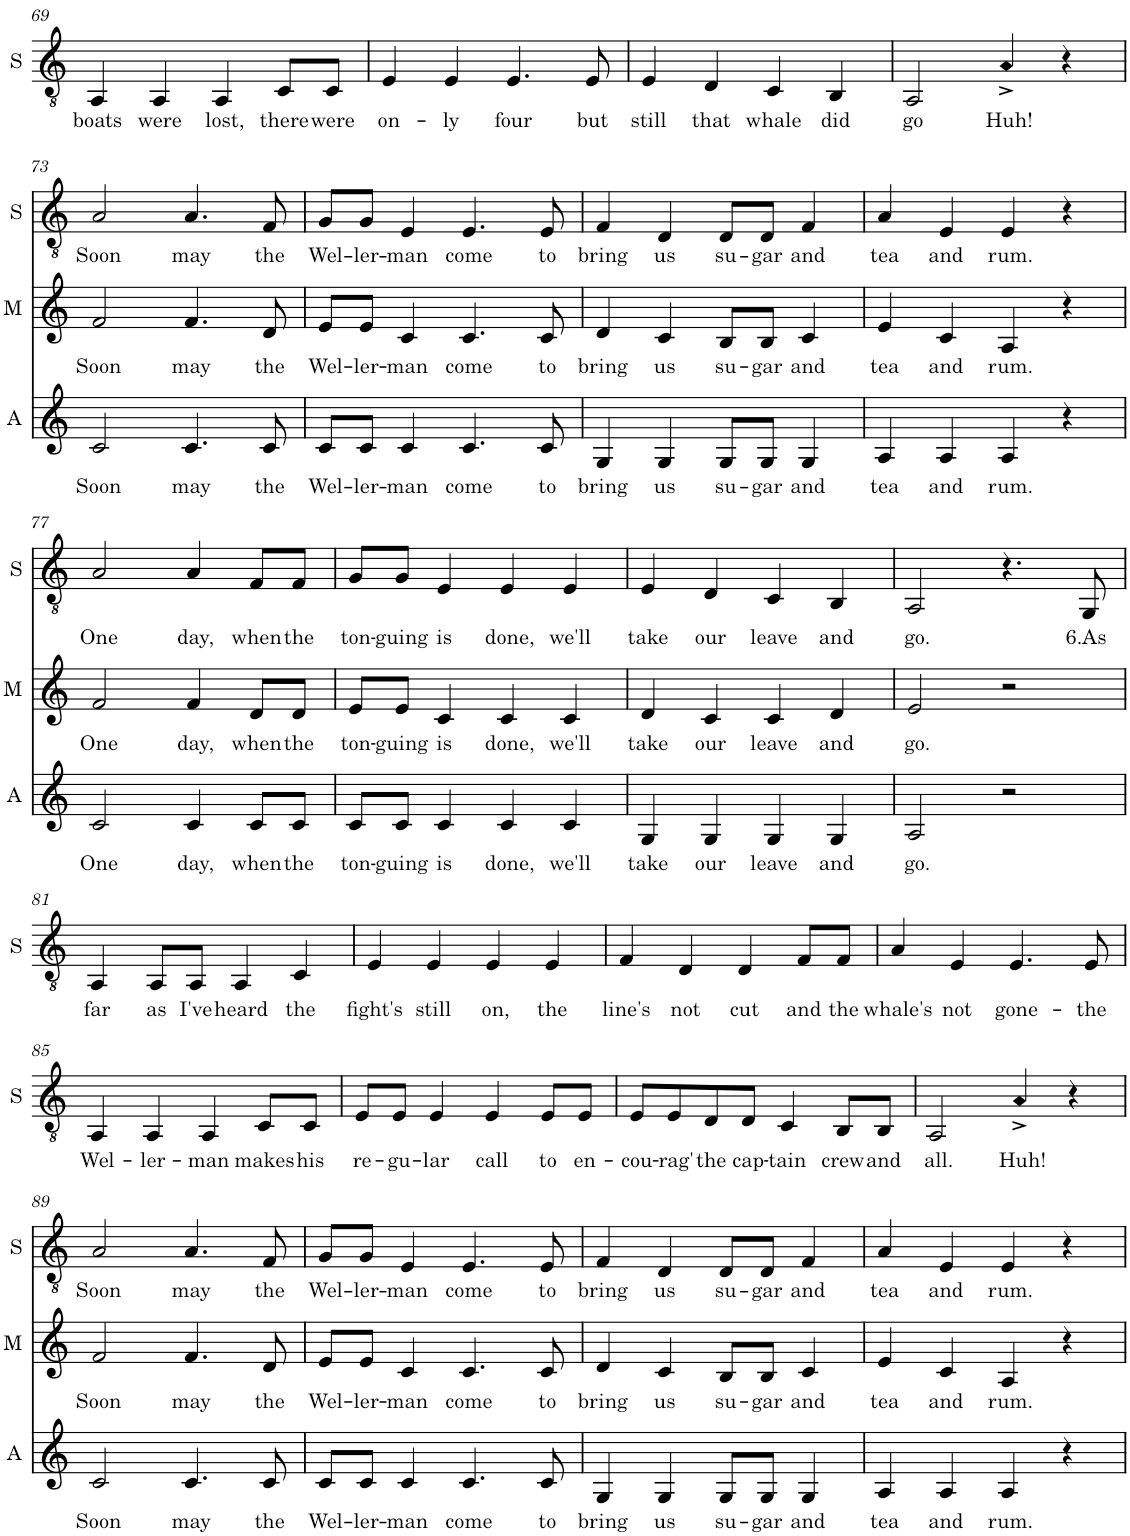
**kern	**kern	**kern	**kern	**kern	**kern	**kern	**kern	**kern	**dynam	**kern	**text	**kern	**text	**kern	**text
*part10	*part9	*part8	*part8	*part7	*part6	*part5	*part4	*part4	*part4	*part3	*part3	*part2	*part2	*part1	*part1
*staff12	*staff11	*staff10	*staff9	*staff8	*staff7	*staff6	*staff5	*staff4	*staff4/5	*staff3	*staff3	*staff2	*staff2	*staff1	*staff1
*I"Violoncelle	*I"Saxophone Alto	*I"Piano 2	*	*I"Violon	*I"Clarinette en Sib	*I"Flûte	*I"Piano	*	*	*I"Alto	*	*I"Mezzo	*	*I"S	*
*I'Vlc	*I'Sax. A.	*I'Pia. 2	*	*I'Vln.	*I'Clar. en Sib	*I'Fl.	*I'Pia.	*	*	*I'A	*	*I'M	*	*I'S	*
!!LO:PB:g=z
*clefGvv2	*clefG2	*clefGvv2	*clefG2	*clefG2	*clefG2	*clefG2	*clefGvv2	*clefGv2	*	*clefG2	*	*clefG2	*	*clefGv2	*
*	*Trd5c9	*	*	*	*Trd1c2	*	*	*	*	*	*	*	*	*	*
*k[]	*k[]	*k[]	*k[]	*k[]	*k[]	*k[]	*k[]	*k[]	*	*k[]	*	*k[]	*	*k[]	*
*M2/2	*M2/2	*M2/2	*M2/2	*M2/2	*M2/2	*M2/2	*M2/2	*M2/2	*	*M2/2	*	*M2/2	*	*M2/2	*
*met(c|)	*met(c|)	*met(c|)	*met(c|)	*met(c|)	*met(c|)	*met(c|)	*met(c|)	*met(c|)	*	*met(c|)	*	*met(c|)	*	*met(c|)	*
=69	=69	=69	=69	=69	=69	=69	=69	=69	=69	=69	=69	=69	=69	=69	=69
!	!	!	!	!	!	!	!	!	!	!	!	!	!	!	!LO:LY:b
[1AA	1r	1r	1r	1r	1r	1r	1AAA 1EE	4AA	.	1r	.	1r	.	4AA/	boats
!	!	!	!	!	!	!	!	!	!	!	!	!	!	!	!LO:LY:b
.	.	.	.	.	.	.	.	4AA	.	.	.	.	.	4AA/	were
!	!	!	!	!	!	!	!	!	!	!	!	!	!	!	!LO:LY:b
.	.	.	.	.	.	.	.	4AA	.	.	.	.	.	4AA/	lost,
!	!	!	!	!	!	!	!	!	!	!	!	!	!	!	!LO:LY:b
.	.	.	.	.	.	.	.	4C	.	.	.	.	.	8C/L	there
!	!	!	!	!	!	!	!	!	!	!	!	!	!	!	!LO:LY:b
.	.	.	.	.	.	.	.	.	.	.	.	.	.	8C/J	were
=70	=70	=70	=70	=70	=70	=70	=70	=70	=70	=70	=70	=70	=70	=70	=70
!	!	!	!	!	!	!	!	!	!	!	!	!	!	!	!LO:LY:b
1AA]	1r	1r	1r	1r	1r	1r	1AA 1C	4E	.	1r	.	1r	.	4E/	on-
!	!	!	!	!	!	!	!	!	!	!	!	!	!	!	!LO:LY:b
.	.	.	.	.	.	.	.	4E	.	.	.	.	.	4E/	-ly
!	!	!	!	!	!	!	!	!	!	!	!	!	!	!	!LO:LY:b
.	.	.	.	.	.	.	.	4E	.	.	.	.	.	4.E/	four
.	.	.	.	.	.	.	.	4E	.	.	.	.	.	.	.
!	!	!	!	!	!	!	!	!	!	!	!	!	!	!	!LO:LY:b
.	.	.	.	.	.	.	.	.	.	.	.	.	.	8E/	but
=71	=71	=71	=71	=71	=71	=71	=71	=71	=71	=71	=71	=71	=71	=71	=71
!	!	!	!	!	!	!	!	!	!LO:HP:b	!	!	!	!	!	!LO:LY:b
1E	1r	1r	1r	1r	1r	1r	2DD	4D	<	1r	.	1r	.	4E/	still
!	!	!	!	!	!	!	!	!	!	!	!	!	!	!	!LO:LY:b
.	.	.	.	.	.	.	.	4D	.	.	.	.	.	4D/	that
!	!	!	!	!	!	!	!	!	!	!	!	!	!	!	!LO:LY:b
.	.	.	.	.	.	.	4CC 4GG	8C/L	.	.	.	.	.	4C/	whale
.	.	.	.	.	.	.	.	8C/J	.	.	.	.	.	.	.
!	!	!	!	!	!	!	!	!	!	!	!	!	!	!	!LO:LY:b
.	.	.	.	.	.	.	4DD 4AA	4BB	.	.	.	.	.	4BB/	did
.	.	.	.	.	.	.	.	.	[	.	.	.	.	.	.
=72	=72	=72	=72	=72	=72	=72	=72	=72	=72	=72	=72	=72	=72	=72	=72
!	!	!	!	!	!	!	!	!	!LO:DY:b	!	!	!	!	!	!LO:LY:b
1A	1r	1r	1r	1r	1r	1r	4.AAA 4.EE	1AA	mf	2r	.	2r	.	2AA/	go
.	.	.	.	.	.	.	8AAA	.	.	.	.	.	.	.	.
!	!	!	!	!	!	!	!	!	!	!	!	!	!	!LO:N:head=diamond	!LO:LY:b
.	.	.	.	.	.	.	2AAA^^ 2EE^^	.	.	4r	.	4r	.	4A^/	Huh!
.	.	.	.	.	.	.	.	.	.	4r	.	4r	.	4r	.
!!LO:LB:g=z
=73	=73	=73	=73	=73	=73	=73	=73	=73	=73	=73	=73	=73	=73	=73	=73
*	*	*	*	*	*	*	*	*	*	*clefG2	*	*	*	*	*
!	!	!	!	!	!	!	!	!	!	!	!LO:LY:b	!	!LO:LY:b	!	!LO:LY:b
2A	1f	2FF	2a	2a	2a	1ff	4.FF	2F 2A 2c	.	2c/	Soon	2f/	Soon	2A/	Soon
.	.	.	.	.	.	.	8FF	.	.	.	.	.	.	.	.
!	!	!	!	!	!	!	!	!	!	!	!LO:LY:b	!	!LO:LY:b	!	!LO:LY:b
4.A	.	2F	4.a	4.a	4.a	.	4F	4.A	.	4.c/	may	4.f/	may	4.A/	may
.	.	.	.	.	.	.	4FF	.	.	.	.	.	.	.	.
!	!	!	!	!	!	!	!	!	!	!	!LO:LY:b	!	!LO:LY:b	!	!LO:LY:b
8F	.	.	8f	8f	8f	.	.	8F	.	8c/	the	8d/	the	8F/	the
=74	=74	=74	=74	=74	=74	=74	=74	=74	=74	=74	=74	=74	=74	=74	=74
!	!	!	!	!	!	!	!	!	!	!	!LO:LY:b	!	!LO:LY:b	!	!LO:LY:b
8G\L	1c	2C	8g/L	8g/L	8g/L	1cc	4.CC	8C/ 8E/ 8G/L	.	8c/L	Wel-	8e/L	Wel-	8G/L	Wel-
!	!	!	!	!	!	!	!	!	!	!	!LO:LY:b	!	!LO:LY:b	!	!LO:LY:b
8G\J	.	.	8g/J	8g/J	8g/J	.	.	8G/J	.	8c/J	-ler-	8e/J	-ler-	8G/J	-ler-
!	!	!	!	!	!	!	!	!	!	!	!LO:LY:b	!	!LO:LY:b	!	!LO:LY:b
4E	.	.	4e	4e	4e	.	.	4E	.	4c/	-man	4c/	-man	4E/	-man
.	.	.	.	.	.	.	8CC	.	.	.	.	.	.	.	.
!	!	!	!	!	!	!	!	!	!	!	!LO:LY:b	!	!LO:LY:b	!	!LO:LY:b
4.E	.	2c	4.e	4.e	4.e	.	4C	4.E	.	4.c/	come	4.c/	come	4.E/	come
.	.	.	.	.	.	.	4CC	.	.	.	.	.	.	.	.
!	!	!	!	!	!	!	!	!	!	!	!LO:LY:b	!	!LO:LY:b	!	!LO:LY:b
8E	.	.	8e	8e	8e	.	.	8E	.	8c/	to	8c/	to	8E/	to
=75	=75	=75	=75	=75	=75	=75	=75	=75	=75	=75	=75	=75	=75	=75	=75
!	!	!	!	!	!	!	!	!	!	!	!LO:LY:b	!	!LO:LY:b	!	!LO:LY:b
4F	1d	2DD	4f	4f	4f	1dd	4.DD	4D 4F 4A	.	4G/	bring	4d/	bring	4F/	bring
!	!	!	!	!	!	!	!	!	!	!	!LO:LY:b	!	!LO:LY:b	!	!LO:LY:b
4D	.	.	4d	4d	4d	.	.	4D	.	4G/	us	4c/	us	4D/	us
.	.	.	.	.	.	.	8DD	.	.	.	.	.	.	.	.
!	!	!	!	!	!	!	!	!	!	!	!LO:LY:b	!	!LO:LY:b	!	!LO:LY:b
8D\L	.	2D	8d/L	8d/L	8d/L	.	4DD	8D/L	.	8G/L	su-	8B/L	su-	8D/L	su-
!	!	!	!	!	!	!	!	!	!	!	!LO:LY:b	!	!LO:LY:b	!	!LO:LY:b
8D\J	.	.	8d/J	8d/J	8d/J	.	.	8E/J	.	8G/J	-gar	8B/J	-gar	8D/J	-gar
!	!	!	!	!	!	!	!	!	!	!	!LO:LY:b	!	!LO:LY:b	!	!LO:LY:b
4F	.	.	4f	4f	4f	.	4DD	4F	.	4G/	and	4c/	and	4F/	and
=76	=76	=76	=76	=76	=76	=76	=76	=76	=76	=76	=76	=76	=76	=76	=76
!	!	!	!	!	!	!	!	!	!	!	!LO:LY:b	!	!LO:LY:b	!	!LO:LY:b
4A	1A	2AA	4a	4a	4a	1a	4.AAA	4A 4c 4e	.	4A/	tea	4e/	tea	4A/	tea
!	!	!	!	!	!	!	!	!	!	!	!LO:LY:b	!	!LO:LY:b	!	!LO:LY:b
4E	.	.	4e	4e	4e	.	.	4E	.	4A/	and	4c/	and	4E/	and
.	.	.	.	.	.	.	8AAA	.	.	.	.	.	.	.	.
!	!	!	!	!	!	!	!	!	!	!	!LO:LY:b	!	!LO:LY:b	!	!LO:LY:b
4E	.	2A	4e	4e	4e	.	4AA	2E	.	4A/	rum.	4A/	rum.	4E/	rum.
4r	.	.	4r	4r	4r	.	4AAA	.	.	4r	.	4r	.	4r	.
!!LO:LB:g=z
=77	=77	=77	=77	=77	=77	=77	=77	=77	=77	=77	=77	=77	=77	=77	=77
!	!	!	!	!	!	!	!	!	!	!	!LO:LY:b	!	!LO:LY:b	!	!LO:LY:b
2A	1f	2FF	2a	2a	2a	1ff	4.FF	2F 2A 2c	.	2c/	One	2f/	One	2A/	One
.	.	.	.	.	.	.	8FF	.	.	.	.	.	.	.	.
!	!	!	!	!	!	!	!	!	!	!	!LO:LY:b	!	!LO:LY:b	!	!LO:LY:b
4A	.	2F	4a	4a	4a	.	4F	4A	.	4c/	day,	4f/	day,	4A/	day,
!	!	!	!	!	!	!	!	!	!	!	!LO:LY:b	!	!LO:LY:b	!	!LO:LY:b
8F\L	.	.	8f/L	8f/L	8f/L	.	4FF	8F/L	.	8c/L	when	8d/L	when	8F/L	when
!	!	!	!	!	!	!	!	!	!	!	!LO:LY:b	!	!LO:LY:b	!	!LO:LY:b
8F\J	.	.	8f/J	8f/J	8f/J	.	.	8F/J	.	8c/J	the	8d/J	the	8F/J	the
=78	=78	=78	=78	=78	=78	=78	=78	=78	=78	=78	=78	=78	=78	=78	=78
!	!	!	!	!	!	!	!	!	!	!	!LO:LY:b	!	!LO:LY:b	!	!LO:LY:b
8G\L	1c	2CC	8g/L	8g/L	8g/L	1cc	4.CC	8C/ 8E/ 8G/L	.	8c/L	ton-	8e/L	ton-	8G/L	ton-
!	!	!	!	!	!	!	!	!	!	!	!LO:LY:b	!	!LO:LY:b	!	!LO:LY:b
8G\J	.	.	8g/J	8g/J	8g/J	.	.	8G/J	.	8c/J	-guing	8e/J	-guing	8G/J	-guing
!	!	!	!	!	!	!	!	!	!	!	!LO:LY:b	!	!LO:LY:b	!	!LO:LY:b
4E	.	.	4e	4e	4e	.	.	4E	.	4c/	is	4c/	is	4E/	is
.	.	.	.	.	.	.	8CC	.	.	.	.	.	.	.	.
!	!	!	!	!	!	!	!	!	!	!	!LO:LY:b	!	!LO:LY:b	!	!LO:LY:b
4E	.	2C	4e	4e	4e	.	4C	4E	.	4c/	done,	4c/	done,	4E/	done,
!	!	!	!	!	!	!	!	!	!	!	!LO:LY:b	!	!LO:LY:b	!	!LO:LY:b
4E	.	.	4e	4e	4e	.	4CC	4E	.	4c/	we'll	4c/	we'll	4E/	we'll
=79	=79	=79	=79	=79	=79	=79	=79	=79	=79	=79	=79	=79	=79	=79	=79
!	!	!	!	!	!	!	!	!	!	!	!LO:LY:b	!	!LO:LY:b	!	!LO:LY:b
4E	[1e	4EE	4e	4e	4e	1ee	2DD	4D 4F 4A	.	4G/	take	4d/	take	4E/	take
!	!	!	!	!	!	!	!	!	!	!	!LO:LY:b	!	!LO:LY:b	!	!LO:LY:b
4F	.	4DD	4f	4f	4f	.	.	4D	.	4G/	our	4c/	our	4D/	our
!	!	!	!	!	!	!	!	!	!	!	!LO:LY:b	!	!LO:LY:b	!	!LO:LY:b
4E	.	4CC	4e	4e	4e	.	4CC	4C 4E	.	4G/	leave	4c/	leave	4C/	leave
!	!	!	!	!	!	!	!	!	!	!	!LO:LY:b	!	!LO:LY:b	!	!LO:LY:b
4D	.	4BBB	4d	4d	4d	.	4BBB	4BB	.	4G/	and	4d/	and	4BB/	and
=80	=80	=80	=80	=80	=80	=80	=80	=80	=80	=80	=80	=80	=80	=80	=80
*	*	*	*	*	*	*	*^	*	*	*	*	*	*	*	*
!	!	!	!	!	!	!	!	!	!	!LO:HP:b	!	!LO:LY:b	!	!LO:LY:b	!	!LO:LY:b
*	*	*	*	*	*	*	*	*	*	*	*	*	*	*	*^	*
!	!	!	!	!	!	!	!	!	!	!LO:DY:n=1:b	!	!	!	!	!	!	!
2E	1e]	2AAA	2e	2e	2e	2a	4EE	2AAA 2EE	2AA 2A	< p	2A/	go.	2e/	go.	2AA/	2.ryy	go.
.	.	.	.	.	.	.	4DD	.	.	.	.	.	.	.	.	.	.
2r	.	2AAA	2r	2r	2r	2r	4CC	2r	4C	.	2r	.	2r	.	4.r	.	.
.	.	.	.	.	.	.	4BBB	.	4BB	.	.	.	.	.	.	8ryy	.
!	!	!	!	!	!	!	!	!	!	!	!	!	!	!	!	!	!LO:LY:b
.	.	.	.	.	.	.	.	.	.	.	.	.	.	.	8GG/	8ryy	6.As
*	*	*	*	*	*	*	*v	*v	*	*	*	*	*	*	*v	*v	*
.	.	.	.	.	.	.	.	.	[	.	.	.	.	.	.
!!LO:LB:g=z
=81	=81	=81	=81	=81	=81	=81	=81	=81	=81	=81	=81	=81	=81	=81	=81
!	!	!	!	!	!	!	!	!	!	!	!	!	!	!	!LO:LY:b
[1AA	1r	1r	1r	1r	1r	4a	1r	1r	.	1r	.	1r	.	4AA/	far
!	!	!	!	!	!	!	!	!	!	!	!	!	!	!	!LO:LY:b
.	.	.	.	.	.	8a/L	.	.	.	.	.	.	.	8AA/L	as
!	!	!	!	!	!	!	!	!	!	!	!	!	!	!	!LO:LY:b
.	.	.	.	.	.	8a/J	.	.	.	.	.	.	.	8AA/J	I've
!	!	!	!	!	!	!	!	!	!	!	!	!	!	!	!LO:LY:b
.	.	.	.	.	.	4a	.	.	.	.	.	.	.	4AA/	heard
!	!	!	!	!	!	!	!	!	!	!	!	!	!	!	!LO:LY:b
.	.	.	.	.	.	4cc	.	.	.	.	.	.	.	4C/	the
=82	=82	=82	=82	=82	=82	=82	=82	=82	=82	=82	=82	=82	=82	=82	=82
!	!	!	!	!	!	!	!	!	!	!	!	!	!	!	!LO:LY:b
1AA]	1r	1r	1r	1r	1r	4ee	1r	1r	.	1r	.	1r	.	4E/	fight's
!	!	!	!	!	!	!	!	!	!	!	!	!	!	!	!LO:LY:b
.	.	.	.	.	.	4ee	.	.	.	.	.	.	.	4E/	still
!	!	!	!	!	!	!	!	!	!	!	!	!	!	!	!LO:LY:b
.	.	.	.	.	.	4ee	.	.	.	.	.	.	.	4E/	on,
!	!	!	!	!	!	!	!	!	!	!	!	!	!	!	!LO:LY:b
.	.	.	.	.	.	4ee	.	.	.	.	.	.	.	4E/	the
=83	=83	=83	=83	=83	=83	=83	=83	=83	=83	=83	=83	=83	=83	=83	=83
!	!	!	!	!	!	!	!	!	!	!	!	!	!	!	!LO:LY:b
1DD	1r	1r	1r	1r	1r	4ff	1r	1r	.	1r	.	1r	.	4F/	line's
!	!	!	!	!	!	!	!	!	!	!	!	!	!	!	!LO:LY:b
.	.	.	.	.	.	8dd\L	.	.	.	.	.	.	.	4D/	not
.	.	.	.	.	.	8dd\J	.	.	.	.	.	.	.	.	.
!	!	!	!	!	!	!	!	!	!	!	!	!	!	!	!LO:LY:b
.	.	.	.	.	.	4dd	.	.	.	.	.	.	.	4D/	cut
!	!	!	!	!	!	!	!	!	!	!	!	!	!	!	!LO:LY:b
.	.	.	.	.	.	8ff\L	.	.	.	.	.	.	.	8F/L	and
!	!	!	!	!	!	!	!	!	!	!	!	!	!	!	!LO:LY:b
.	.	.	.	.	.	8ff\J	.	.	.	.	.	.	.	8F/J	the
=84	=84	=84	=84	=84	=84	=84	=84	=84	=84	=84	=84	=84	=84	=84	=84
!	!	!	!	!	!	!	!	!	!	!	!	!	!	!	!LO:LY:b
1AA	1r	1r	1r	1r	1r	8aa\L	1r	1r	.	1r	.	1r	.	4A/	whale's
.	.	.	.	.	.	8aa\J	.	.	.	.	.	.	.	.	.
!	!	!	!	!	!	!	!	!	!	!	!	!	!	!	!LO:LY:b
.	.	.	.	.	.	4ee	.	.	.	.	.	.	.	4E/	not
!	!	!	!	!	!	!	!	!	!	!	!	!	!	!	!LO:LY:b
.	.	.	.	.	.	4ee	.	.	.	.	.	.	.	4.E/	gone-
.	.	.	.	.	.	8r	.	.	.	.	.	.	.	.	.
!	!	!	!	!	!	!	!	!	!	!	!	!	!	!	!LO:LY:b
.	.	.	.	.	.	8ee	.	.	.	.	.	.	.	8E/	-the
!!LO:LB:g=z
=85	=85	=85	=85	=85	=85	=85	=85	=85	=85	=85	=85	=85	=85	=85	=85
!	!	!	!	!	!	!	!	!	!	!	!	!	!	!	!LO:LY:b
[1AA	1r	1r	1r	4A	[1e	4a	1r	1r	.	1r	.	1r	.	4AA/	Wel-
!	!	!	!	!	!	!	!	!	!	!	!	!	!	!	!LO:LY:b
.	.	.	.	4A	.	4a	.	.	.	.	.	.	.	4AA/	-ler-
!	!	!	!	!	!	!	!	!	!	!	!	!	!	!	!LO:LY:b
.	.	.	.	4A	.	4a	.	.	.	.	.	.	.	4AA/	-man
!	!	!	!	!	!	!	!	!	!	!	!	!	!	!	!LO:LY:b
.	.	.	.	4c	.	4cc	.	.	.	.	.	.	.	8C/L	makes
!	!	!	!	!	!	!	!	!	!	!	!	!	!	!	!LO:LY:b
.	.	.	.	.	.	.	.	.	.	.	.	.	.	8C/J	his
=86	=86	=86	=86	=86	=86	=86	=86	=86	=86	=86	=86	=86	=86	=86	=86
!	!	!	!	!	!	!	!	!	!	!	!	!	!	!	!LO:LY:b
1AA]	1r	1r	1r	4e	1e]	4ee	1r	1r	.	1r	.	1r	.	8E/L	re-
!	!	!	!	!	!	!	!	!	!	!	!	!	!	!	!LO:LY:b
.	.	.	.	.	.	.	.	.	.	.	.	.	.	8E/J	-gu-
!	!	!	!	!	!	!	!	!	!	!	!	!	!	!	!LO:LY:b
.	.	.	.	4e	.	4ee	.	.	.	.	.	.	.	4E/	-lar
!	!	!	!	!	!	!	!	!	!	!	!	!	!	!	!LO:LY:b
.	.	.	.	4e	.	4ee	.	.	.	.	.	.	.	4E/	call
!	!	!	!	!	!	!	!	!	!	!	!	!	!	!	!LO:LY:b
.	.	.	.	4e	.	4ee	.	.	.	.	.	.	.	8E/L	to
!	!	!	!	!	!	!	!	!	!	!	!	!	!	!	!LO:LY:b
.	.	.	.	.	.	.	.	.	.	.	.	.	.	8E/J	en-
=87	=87	=87	=87	=87	=87	=87	=87	=87	=87	=87	=87	=87	=87	=87	=87
!	!	!	!	!	!	!	!	!	!	!	!	!	!	!	!LO:LY:b
1E	1r	1r	1r	4e	1e	4ee	1r	1r	.	1r	.	1r	.	8E/L	-cou-
!	!	!	!	!	!	!	!	!	!	!	!	!	!	!	!LO:LY:b
.	.	.	.	.	.	.	.	.	.	.	.	.	.	8E/	-rag'
!	!	!	!	!	!	!	!	!	!	!	!	!	!	!	!LO:LY:b
.	.	.	.	4d	.	4dd	.	.	.	.	.	.	.	8D/	the
!	!	!	!	!	!	!	!	!	!	!	!	!	!	!	!LO:LY:b
.	.	.	.	.	.	.	.	.	.	.	.	.	.	8D/J	cap-
!	!	!	!	!	!	!	!	!	!	!	!	!	!	!	!LO:LY:b
.	.	.	.	8c/L	.	8cc\L	.	.	.	.	.	.	.	4C/	-tain
.	.	.	.	8c/J	.	8cc\J	.	.	.	.	.	.	.	.	.
!	!	!	!	!	!	!	!	!	!	!	!	!	!	!	!LO:LY:b
.	.	.	.	4B	.	4b	.	.	.	.	.	.	.	8BB/L	crew
!	!	!	!	!	!	!	!	!	!	!	!	!	!	!	!LO:LY:b
.	.	.	.	.	.	.	.	.	.	.	.	.	.	8BB/J	and
=88	=88	=88	=88	=88	=88	=88	=88	=88	=88	=88	=88	=88	=88	=88	=88
!	!	!	!	!	!	!	!	!	!	!	!	!	!	!	!LO:LY:b
1A	1r	1r	1r	2A	1a	2a	1r	1r	.	2r	.	2r	.	2AA/	all.
!	!	!	!	!	!	!	!	!	!	!	!	!	!	!LO:N:head=diamond	!LO:LY:b
.	.	.	.	2A	.	2a	.	.	.	4r	.	4r	.	4A^/	Huh!
.	.	.	.	.	.	.	.	.	.	4r	.	4r	.	4r	.
!!LO:LB:g=z
=89	=89	=89	=89	=89	=89	=89	=89	=89	=89	=89	=89	=89	=89	=89	=89
*	*	*	*	*	*	*	*	*	*	*clefG2	*	*	*	*	*
!	!	!	!	!	!	!	!	!	!	!	!LO:LY:b	!	!LO:LY:b	!	!LO:LY:b
2A	1r	2FF	2a	2a	1r	1ff	4.FF	2F 2A 2c	.	2c/	Soon	2f/	Soon	2A/	Soon
.	.	.	.	.	.	.	8FF	.	.	.	.	.	.	.	.
!	!	!	!	!	!	!	!	!	!	!	!LO:LY:b	!	!LO:LY:b	!	!LO:LY:b
4.A	.	2F	4.a	4.a	.	.	4F	4.A	.	4.c/	may	4.f/	may	4.A/	may
.	.	.	.	.	.	.	4FF	.	.	.	.	.	.	.	.
!	!	!	!	!	!	!	!	!	!	!	!LO:LY:b	!	!LO:LY:b	!	!LO:LY:b
8F	.	.	8f	8f	.	.	.	8F	.	8c/	the	8d/	the	8F/	the
=90	=90	=90	=90	=90	=90	=90	=90	=90	=90	=90	=90	=90	=90	=90	=90
!	!	!	!	!	!	!	!	!	!	!	!LO:LY:b	!	!LO:LY:b	!	!LO:LY:b
8G\L	1r	2C	8g/L	8g/L	1r	1cc	4.CC	8C/ 8E/ 8G/L	.	8c/L	Wel-	8e/L	Wel-	8G/L	Wel-
!	!	!	!	!	!	!	!	!	!	!	!LO:LY:b	!	!LO:LY:b	!	!LO:LY:b
8G\J	.	.	8g/J	8g/J	.	.	.	8G/J	.	8c/J	-ler-	8e/J	-ler-	8G/J	-ler-
!	!	!	!	!	!	!	!	!	!	!	!LO:LY:b	!	!LO:LY:b	!	!LO:LY:b
4E	.	.	4e	4e	.	.	.	4E	.	4c/	-man	4c/	-man	4E/	-man
.	.	.	.	.	.	.	8CC	.	.	.	.	.	.	.	.
!	!	!	!	!	!	!	!	!	!	!	!LO:LY:b	!	!LO:LY:b	!	!LO:LY:b
4.E	.	2c	4.e	4.e	.	.	4C	4.E	.	4.c/	come	4.c/	come	4.E/	come
.	.	.	.	.	.	.	4CC	.	.	.	.	.	.	.	.
!	!	!	!	!	!	!	!	!	!	!	!LO:LY:b	!	!LO:LY:b	!	!LO:LY:b
8E	.	.	8e	8e	.	.	.	8E	.	8c/	to	8c/	to	8E/	to
=91	=91	=91	=91	=91	=91	=91	=91	=91	=91	=91	=91	=91	=91	=91	=91
!	!	!	!	!	!	!	!	!	!	!	!LO:LY:b	!	!LO:LY:b	!	!LO:LY:b
4F	1r	2DD	4f	4f	1r	1dd	4.DD	4D 4F 4A	.	4G/	bring	4d/	bring	4F/	bring
!	!	!	!	!	!	!	!	!	!	!	!LO:LY:b	!	!LO:LY:b	!	!LO:LY:b
4D	.	.	4d	4d	.	.	.	4D	.	4G/	us	4c/	us	4D/	us
.	.	.	.	.	.	.	8DD	.	.	.	.	.	.	.	.
!	!	!	!	!	!	!	!	!	!	!	!LO:LY:b	!	!LO:LY:b	!	!LO:LY:b
8D\L	.	2D	8d/L	8d/L	.	.	4DD	8D/L	.	8G/L	su-	8B/L	su-	8D/L	su-
!	!	!	!	!	!	!	!	!	!	!	!LO:LY:b	!	!LO:LY:b	!	!LO:LY:b
8D\J	.	.	8d/J	8d/J	.	.	.	8E/J	.	8G/J	-gar	8B/J	-gar	8D/J	-gar
!	!	!	!	!	!	!	!	!	!	!	!LO:LY:b	!	!LO:LY:b	!	!LO:LY:b
4F	.	.	4f	4f	.	.	4DD	4F	.	4G/	and	4c/	and	4F/	and
=92	=92	=92	=92	=92	=92	=92	=92	=92	=92	=92	=92	=92	=92	=92	=92
!	!	!	!	!	!	!	!	!	!	!	!LO:LY:b	!	!LO:LY:b	!	!LO:LY:b
4A	1r	2AA	4a	4a	1r	1a	4.AAA	4A 4c 4e	.	4A/	tea	4e/	tea	4A/	tea
!	!	!	!	!	!	!	!	!	!	!	!LO:LY:b	!	!LO:LY:b	!	!LO:LY:b
4E	.	.	4e	4e	.	.	.	4E	.	4A/	and	4c/	and	4E/	and
.	.	.	.	.	.	.	8AAA	.	.	.	.	.	.	.	.
!	!	!	!	!	!	!	!	!	!	!	!LO:LY:b	!	!LO:LY:b	!	!LO:LY:b
4E	.	2A	4e	4e	.	.	4AA	2E	.	4A/	rum.	4A/	rum.	4E/	rum.
4r	.	.	4r	4r	.	.	4AAA	.	.	4r	.	4r	.	4r	.
=	=	=	=	=	=	=	=	=	=	=	=	=	=	=	=
*-	*-	*-	*-	*-	*-	*-	*-	*-	*-	*-	*-	*-	*-	*-	*-
